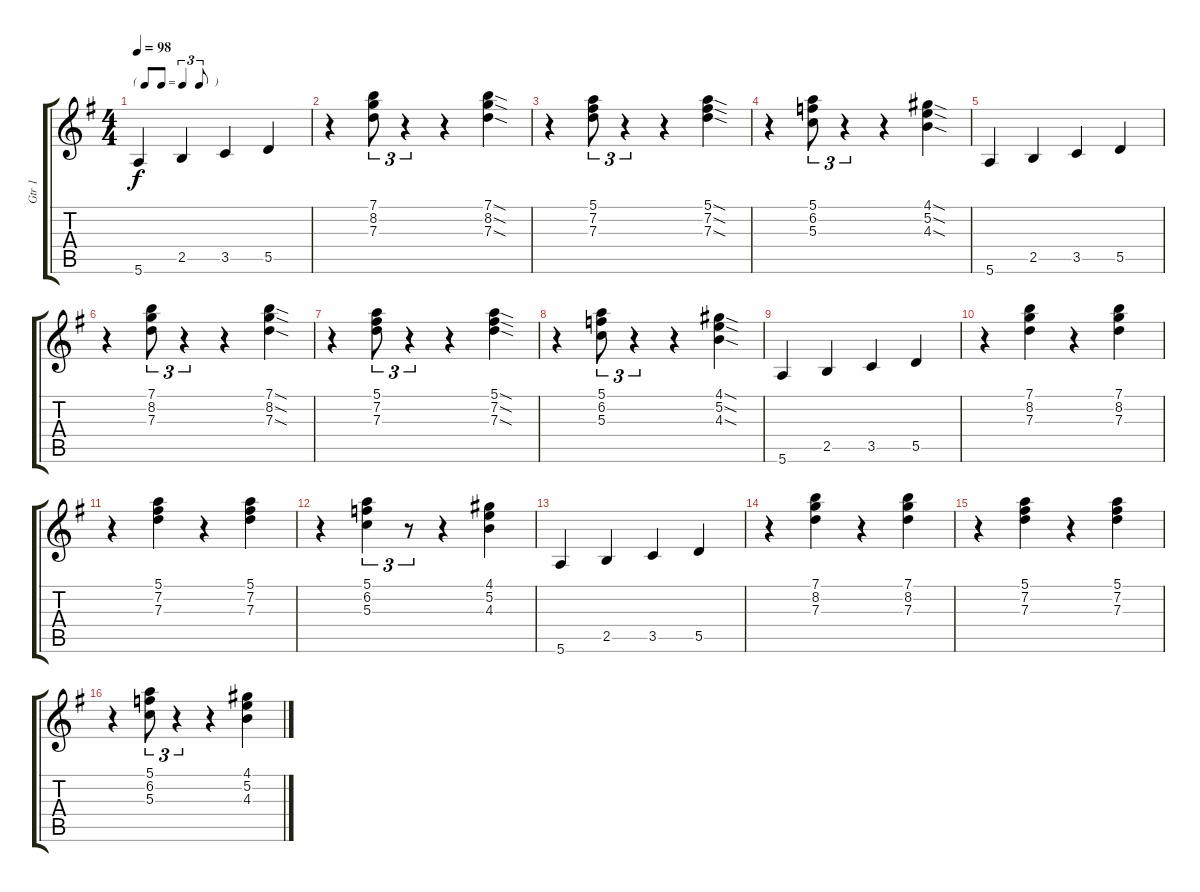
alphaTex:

\track ("Gtr 1" "Gtr 1") {instrument electricguitarjazz}
\staff {score tabs}
\tuning (E4 B3 G3 D3 A2 E2) {hide}
\ts (4 4)
\tf triplet8th
\tempo 98
\clef g2
\ks g
5.6.4{dy f} 2.5.4 3.5.4 5.5.4 |
r.4 (7.1 8.2 7.3).8{tu (3 2)} r.4{tu (3 2)} r.4 (7.1{sod} 8.2{sod} 7.3{sod}).4 |
r.4 (5.1 7.2 7.3).8{tu (3 2)} r.4{tu (3 2)} r.4 (5.1{sod} 7.2{sod} 7.3{sod}).4 |
r.4 (5.1 6.2 5.3).8{tu (3 2)} r.4{tu (3 2)} r.4 (4.1{sod} 5.2{sod} 4.3{sod}).4 |
5.6.4 2.5.4 3.5.4 5.5.4 |
r.4 (7.1 8.2 7.3).8{tu (3 2)} r.4{tu (3 2)} r.4 (7.1{sod} 8.2{sod} 7.3{sod}).4 |
r.4 (5.1 7.2 7.3).8{tu (3 2)} r.4{tu (3 2)} r.4 (5.1{sod} 7.2{sod} 7.3{sod}).4 |
r.4 (5.1 6.2 5.3).8{tu (3 2)} r.4{tu (3 2)} r.4 (4.1{sod} 5.2{sod} 4.3{sod}).4 |
5.6.4 2.5.4 3.5.4 5.5.4 |
r.4 (7.1 8.2 7.3).4 r.4 (7.1 8.2 7.3).4 |
r.4 (5.1 7.2 7.3).4 r.4 (5.1 7.2 7.3).4 |
r.4 (5.1 6.2 5.3).4{tu (3 2)} r.8{tu (3 2)} r.4 (4.1 5.2 4.3).4 |
5.6.4 2.5.4 3.5.4 5.5.4 |
r.4 (7.1 8.2 7.3).4 r.4 (7.1 8.2 7.3).4 |
r.4 (5.1 7.2 7.3).4 r.4 (5.1 7.2 7.3).4 |
r.4 (5.1 6.2 5.3).8{tu (3 2)} r.4{tu (3 2)} r.4 (4.1 5.2 4.3).4
